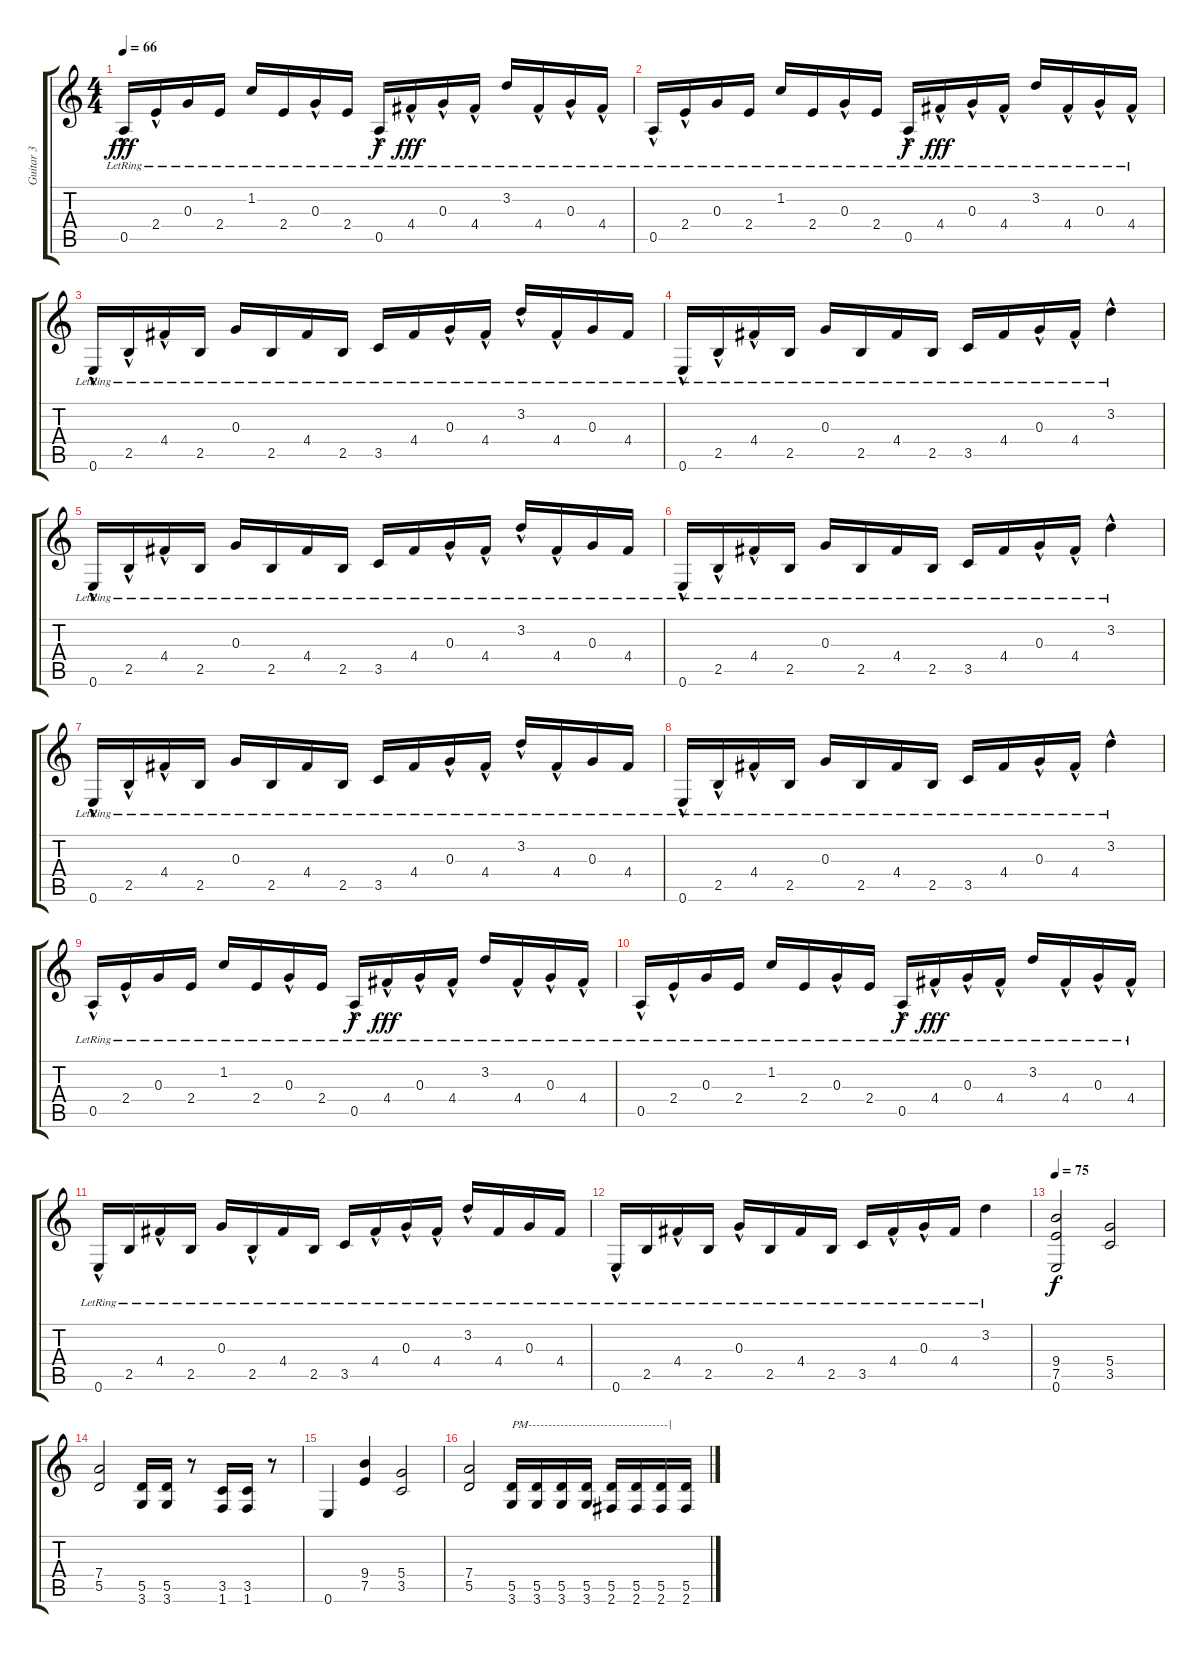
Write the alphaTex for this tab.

\track ("Guitar 3" "Guitar 3") {instrument distortionguitar}
\staff {score tabs}
\tuning (E4 B3 G3 D3 A2 E2) {hide}
\ts (4 4)
\tempo 66
\clef g2
\ks c
0.5{hac lr}.16{dy fff} 2.4{hac lr}.16 0.3{lr}.16 2.4{lr}.16 1.2{lr}.16 2.4{lr}.16 0.3{hac lr}.16 2.4{lr}.16 0.5{hac lr}.16{dy f} 4.4{hac lr}.16{dy fff} 0.3{hac lr}.16 4.4{hac lr}.16 3.2{lr}.16 4.4{hac lr}.16 0.3{hac lr}.16 4.4{hac lr}.16 |
0.5{hac lr}.16 2.4{hac lr}.16 0.3{lr}.16 2.4{lr}.16 1.2{lr}.16 2.4{lr}.16 0.3{hac lr}.16 2.4{lr}.16 0.5{hac lr}.16{dy f} 4.4{hac lr}.16{dy fff} 0.3{hac lr}.16 4.4{hac lr}.16 3.2{lr}.16 4.4{hac lr}.16 0.3{hac lr}.16 4.4{hac lr}.16 |
0.6{hac lr}.16 2.5{hac lr}.16 4.4{hac lr}.16 2.5{lr}.16 0.3{lr}.16 2.5{lr}.16 4.4{lr}.16 2.5{lr}.16 3.5{lr}.16 4.4{lr}.16 0.3{hac lr}.16 4.4{hac lr}.16 3.2{hac lr}.16 4.4{hac lr}.16 0.3{lr}.16 4.4{lr}.16 |
0.6{hac lr}.16 2.5{hac lr}.16 4.4{hac lr}.16 2.5{lr}.16 0.3{lr}.16 2.5{lr}.16 4.4{lr}.16 2.5{lr}.16 3.5{lr}.16 4.4{lr}.16 0.3{hac lr}.16 4.4{hac lr}.16 3.2{hac lr}.4 |
0.6{hac lr}.16 2.5{hac lr}.16 4.4{hac lr}.16 2.5{lr}.16 0.3{lr}.16 2.5{lr}.16 4.4{lr}.16 2.5{lr}.16 3.5{lr}.16 4.4{lr}.16 0.3{hac lr}.16 4.4{hac lr}.16 3.2{hac lr}.16 4.4{hac lr}.16 0.3{lr}.16 4.4{lr}.16 |
0.6{hac lr}.16 2.5{hac lr}.16 4.4{hac lr}.16 2.5{lr}.16 0.3{lr}.16 2.5{lr}.16 4.4{lr}.16 2.5{lr}.16 3.5{lr}.16 4.4{lr}.16 0.3{hac lr}.16 4.4{hac lr}.16 3.2{hac lr}.4 |
0.6{hac lr}.16 2.5{hac lr}.16 4.4{hac lr}.16 2.5{lr}.16 0.3{lr}.16 2.5{lr}.16 4.4{lr}.16 2.5{lr}.16 3.5{lr}.16 4.4{lr}.16 0.3{hac lr}.16 4.4{hac lr}.16 3.2{hac lr}.16 4.4{hac lr}.16 0.3{lr}.16 4.4{lr}.16 |
0.6{hac lr}.16 2.5{hac lr}.16 4.4{hac lr}.16 2.5{lr}.16 0.3{lr}.16 2.5{lr}.16 4.4{lr}.16 2.5{lr}.16 3.5{lr}.16 4.4{lr}.16 0.3{hac lr}.16 4.4{hac lr}.16 3.2{hac lr}.4 |
0.5{hac lr}.16 2.4{hac lr}.16 0.3{lr}.16 2.4{lr}.16 1.2{lr}.16 2.4{lr}.16 0.3{hac lr}.16 2.4{lr}.16 0.5{hac lr}.16{dy f} 4.4{hac lr}.16{dy fff} 0.3{hac lr}.16 4.4{hac lr}.16 3.2{lr}.16 4.4{hac lr}.16 0.3{hac lr}.16 4.4{hac lr}.16 |
0.5{hac lr}.16 2.4{hac lr}.16 0.3{lr}.16 2.4{lr}.16 1.2{lr}.16 2.4{lr}.16 0.3{hac lr}.16 2.4{lr}.16 0.5{hac lr}.16{dy f} 4.4{hac lr}.16{dy fff} 0.3{hac lr}.16 4.4{hac lr}.16 3.2{lr}.16 4.4{hac lr}.16 0.3{hac lr}.16 4.4{hac lr}.16 |
0.6{hac lr}.16 2.5{lr}.16 4.4{hac lr}.16 2.5{lr}.16 0.3{lr}.16 2.5{hac lr}.16 4.4{lr}.16 2.5{lr}.16 3.5{lr}.16 4.4{hac lr}.16 0.3{hac lr}.16 4.4{hac lr}.16 3.2{hac lr}.16 4.4{lr}.16 0.3{lr}.16 4.4{lr}.16 |
0.6{hac lr}.16 2.5{lr}.16 4.4{hac lr}.16 2.5{lr}.16 0.3{hac lr}.16 2.5{lr}.16 4.4{lr}.16 2.5{lr}.16 3.5{lr}.16 4.4{hac lr}.16 0.3{hac lr}.16 4.4{lr}.16 3.2{lr}.4 |
\tempo 75
(9.4 7.5 0.6).2{dy f instrument distortionguitar} (5.4 3.5).2 |
(7.4 5.5).2 (5.5 3.6).16 (5.5 3.6).16 r.8 (3.5 1.6).16 (3.5 1.6).16 r.8 |
0.6.4 (9.4 7.5).4 (5.4 3.5).2 |
(7.4 5.5).2 (5.5 3.6).16{txt "PM-----------------------------------|"} (5.5 3.6).16 (5.5 3.6).16 (5.5 3.6).16 (5.5 2.6).16 (5.5 2.6).16 (5.5 2.6).16 (5.5 2.6).16
